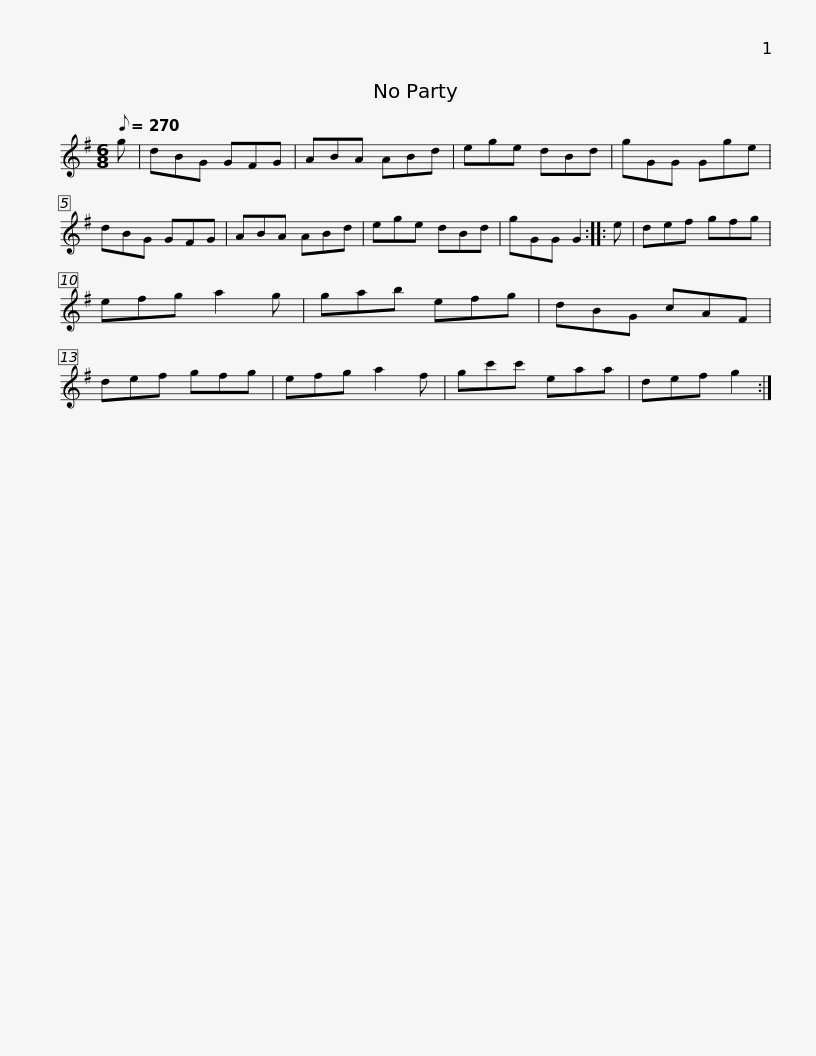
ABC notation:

X:1
L:1/8
Q:1/8=270
M:6/8
I:linebreak $
K:none
V:1 treble transpose="8 "
V:1
[K:G] g | dBG GFG | ABA ABd | ege dBd | gGG Gge | %5
 dBG GFG | ABA ABd | ege dBd |$ gGG G2 :: e | %10
 def gfg | efg a2 g | gab efg | dBG cAF | def gfg | %15
 efg a2 f |$ gc'c' eaa | def g2 :| %18
